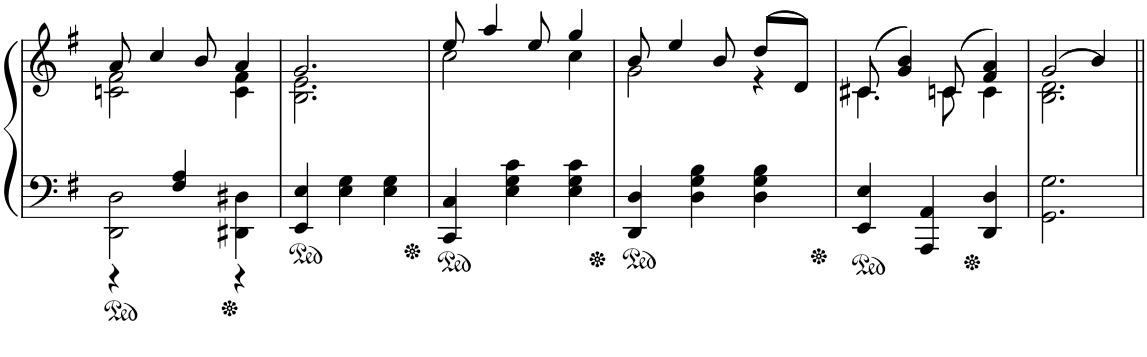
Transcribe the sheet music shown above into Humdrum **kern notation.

**kern	**kern
*part1	*part1
*staff2	*staff1
*I"Piano	*
*I'Pno.	*
!!LO:PB:g=z
*clefF4	*clefG2
*k[f#]	*k[f#]
*G:	*G:
*M3/4	*M3/4
=19	=19
*^	*^
2DD\ 2D\	4r	8a/	2cn\ 2f#\
.	.	4cc/	.
.	4F#/ 4A/	.	.
.	.	8b/	.
4DD#X\ 4D#X\	4r	4a/	4c\ 4f#\
*v	*v	*	*
=20	=20	=20
4EE/ 4E/	2.g/	2.B\ 2.e\
4E\ 4G\	.	.
4E\ 4G\	.	.
=21	=21	=21
4CC/ 4C/	8ee/	2cc\
.	4aa/	.
4E\ 4G\ 4c\	.	.
.	8ee/	.
4E\ 4G\ 4c\	4gg/	4cc\
=22	=22	=22
4DD/ 4D/	8b/	2g\
.	4ee/	.
4D\ 4G\ 4B\	.	.
.	8b/	.
4D\ 4G\ 4B\	(8dd/L	4r
.	8d/J)	.
=23	=23	=23
!	!LO:N:head=solid	!LO:N:head=solid
4EE/ 4E/	(8c#X/	4.c#\
.	4g/ 4b/)	.
4AAA/ 4AA/	.	.
.	(8cn/	8c\
4DD/ 4D/	4f#/ 4a/)	4c\
=24	=24	=24
2.GG\ 2.G\	(2g/	2.B\ 2.d\
.	4b/)	.
*	*v	*v
=||	=||
*-	*-
